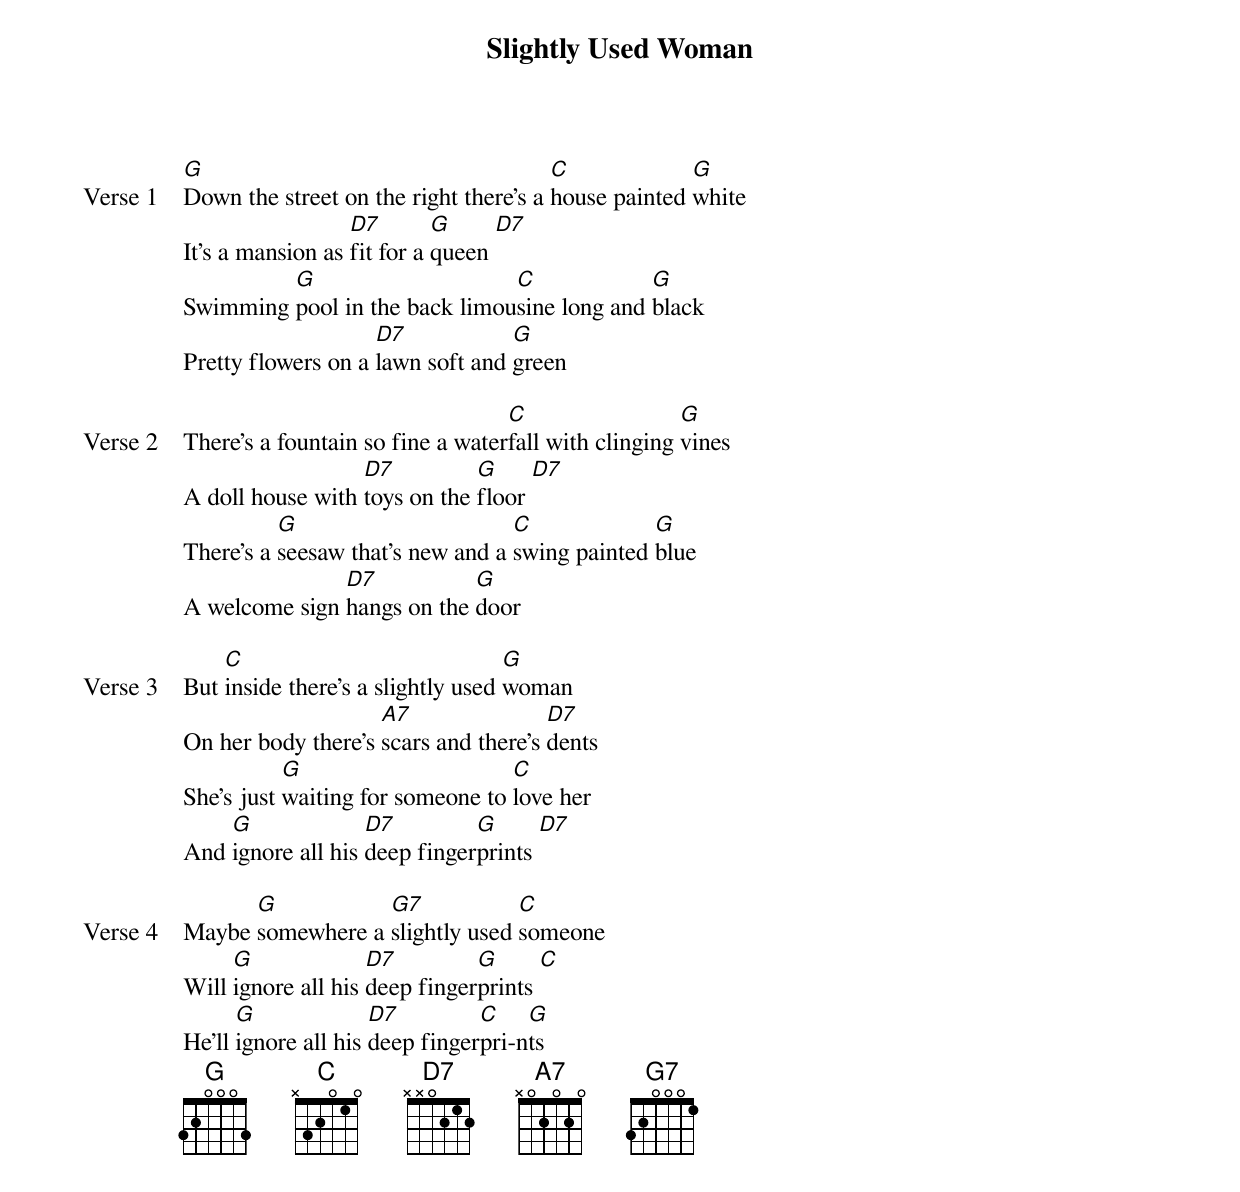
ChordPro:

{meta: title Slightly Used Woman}
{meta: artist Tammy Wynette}
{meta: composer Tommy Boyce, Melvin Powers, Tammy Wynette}

{start_of_verse: Verse 1}
[G]Down the street on the right there's a [C]house painted [G]white
It's a mansion as [D7]fit for a [G]queen [D7]
Swimming [G]pool in the back limou[C]sine long and [G]black
Pretty flowers on a [D7]lawn soft and [G]green
{end_of_verse}

{start_of_verse: Verse 2}
There's a fountain so fine a water[C]fall with clinging [G]vines
A doll house with [D7]toys on the [G]floor [D7]
There's a [G]seesaw that's new and a [C]swing painted [G]blue
A welcome sign [D7]hangs on the [G]door
{end_of_verse}

{start_of_verse: Verse 3}
But [C]inside there's a slightly used [G]woman
On her body there's [A7]scars and there’s [D7]dents
She's just [G]waiting for someone to [C]love her
And [G]ignore all his [D7]deep finger[G]prints [D7]
{end_of_verse}

{start_of_verse: Verse 4}
Maybe [G]somewhere a [G7]slightly used [C]someone
Will [G]ignore all his [D7]deep finger[G]prints [C]
He’ll [G]ignore all his [D7]deep finger[C]pri-n[G]ts
{end_of_verse}
